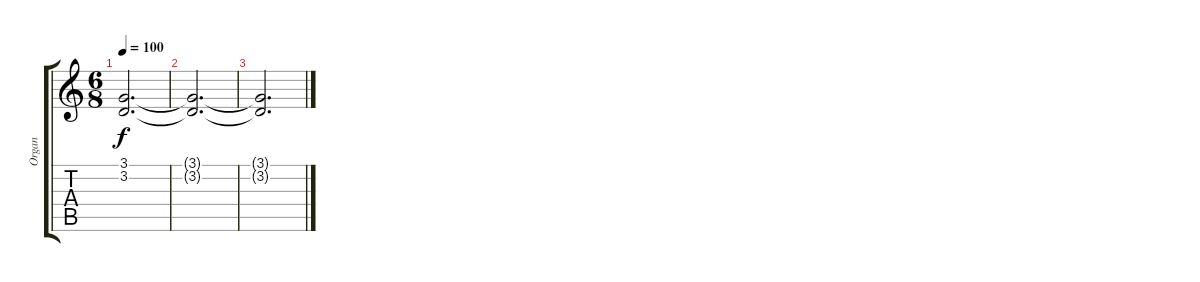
\track ("Organ" "Organ") {instrument percussiveorgan}
\staff {score tabs}
\tuning (E4 B3 G3 D3 A2 E2) {hide}
\ts (6 8)
\tempo 100
\clef g2
\ks c
(3.1{t} 3.2{t}).2{d dy f} |
(3.1{t} 3.2{t}).2{d} |
(3.1{t} 3.2{t}).2{d}
